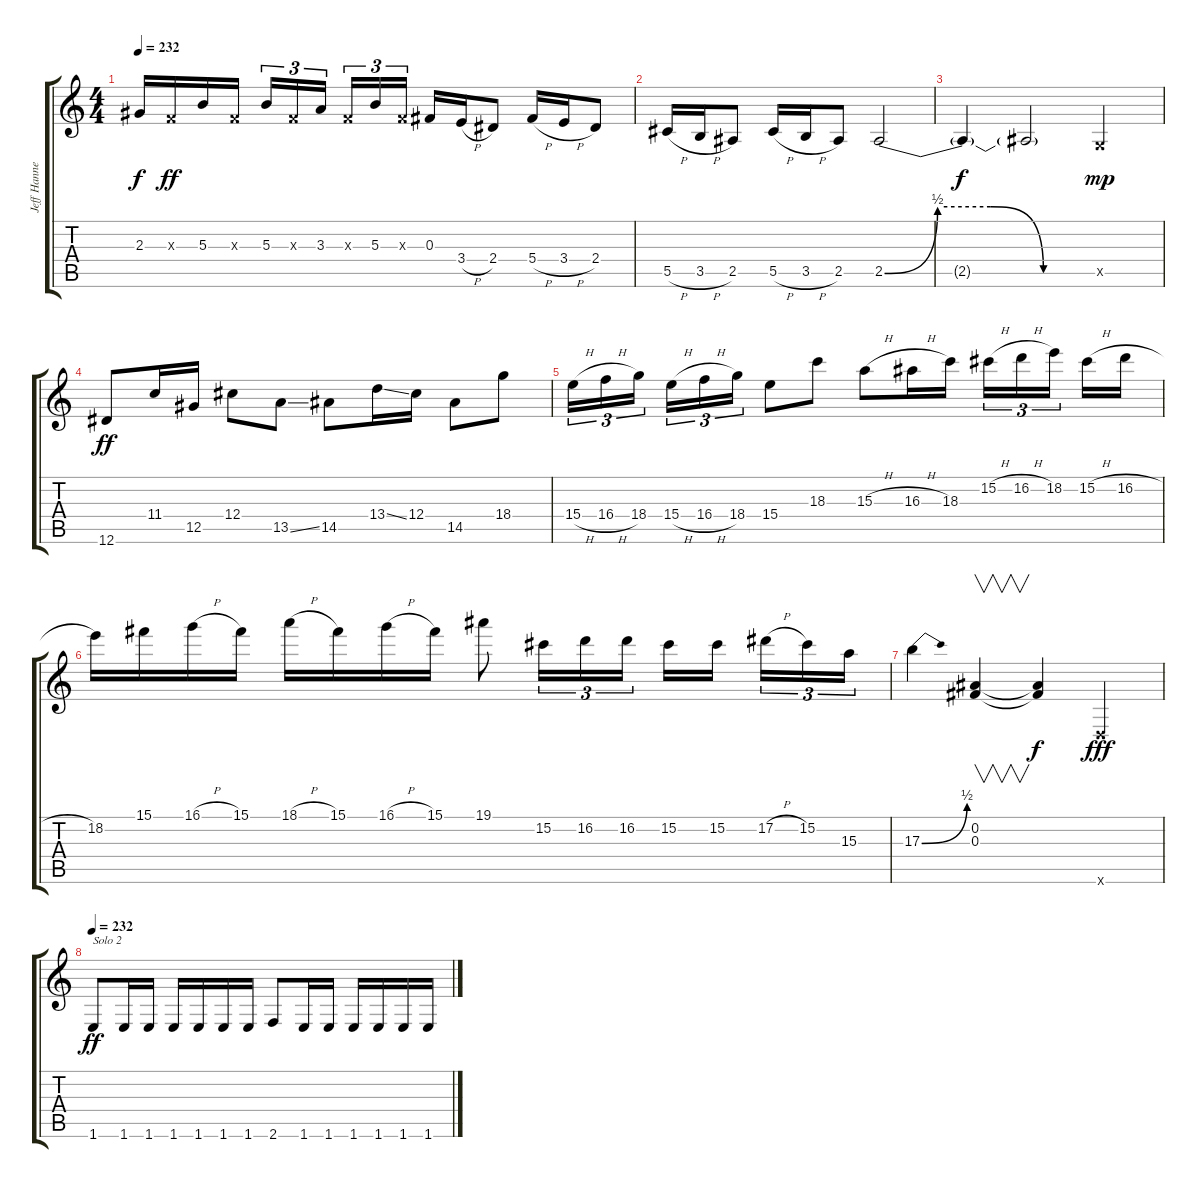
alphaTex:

\track ("Jeff Hanneman" "Jeff Hanne") {instrument distortionguitar}
\staff {score tabs}
\tuning (Eb4 Bb3 Gb3 Db3 Ab2 Eb2) {hide}
\ts (4 4)
\tempo 232
\clef g2
\ks c
2.3{t}.16{dy f} -1.3{x}.16{dy ff} 5.3.16 -1.3{x}.16 5.3.16{tu (3 2)} -1.3{x}.16{tu (3 2)} 3.3.16{tu (3 2)} -1.3{x}.16{tu (3 2)} 5.3.16{tu (3 2)} -1.3{x}.16{tu (3 2)} 0.3.16 3.4{h}.16 2.4.8 5.4{h}.16 3.4{h}.16 2.4.8 |
5.5{h}.16 3.5{h}.16 2.5.8 5.5{h}.16 3.5{h}.16 2.5.8 2.5{be (custom 0 0 15 2 30 2 45 0 60 0)}.2 |
2.5{t}.4{dy f} 2.5{t}.2 -1.5{x}.4{dy mp} |
12.6.8{dy ff} 11.4.16 12.5.16 12.4.8 13.5{ss}.8 14.5.8 13.4{ss}.16 12.4.16 14.5.8 18.4.8 |
15.4{h}.16{tu (3 2)} 16.4{h}.16{tu (3 2)} 18.4.16{tu (3 2)} 15.4{h}.16{tu (3 2)} 16.4{h}.16{tu (3 2)} 18.4.16{tu (3 2)} 15.4.8 18.3.8 15.3{h}.8 16.3{h}.16 18.3.16 15.2{h}.16{tu (3 2)} 16.2{h}.16{tu (3 2)} 18.2.16{tu (3 2)} 15.2{h}.16 16.2{h}.16 |
18.2.16 15.1.16 16.1{h}.16 15.1.16 18.1{h}.16 15.1.16 16.1{h}.16 15.1.16 19.1.8 15.2.16{tu (3 2)} 16.2.16{tu (3 2)} 16.2.16{tu (3 2)} 15.2.16 15.2.16 17.2{h}.16{tu (3 2)} 15.2.16{tu (3 2)} 15.3.16{tu (3 2)} |
17.3{be (bend 0 0 60 2)}.4 (0.2 0.3).4{v} (0.2{t} 0.3{t}).4{dy f} -1.6{x}.4{dy fff} |
\tempo 232
1.6.8{txt "Solo 2" dy ff volume 14} 1.6.16 1.6.16 1.6.16 1.6.16 1.6.16 1.6.16 2.6.8 1.6.16 1.6.16 1.6.16 1.6.16 1.6.16 1.6.16
